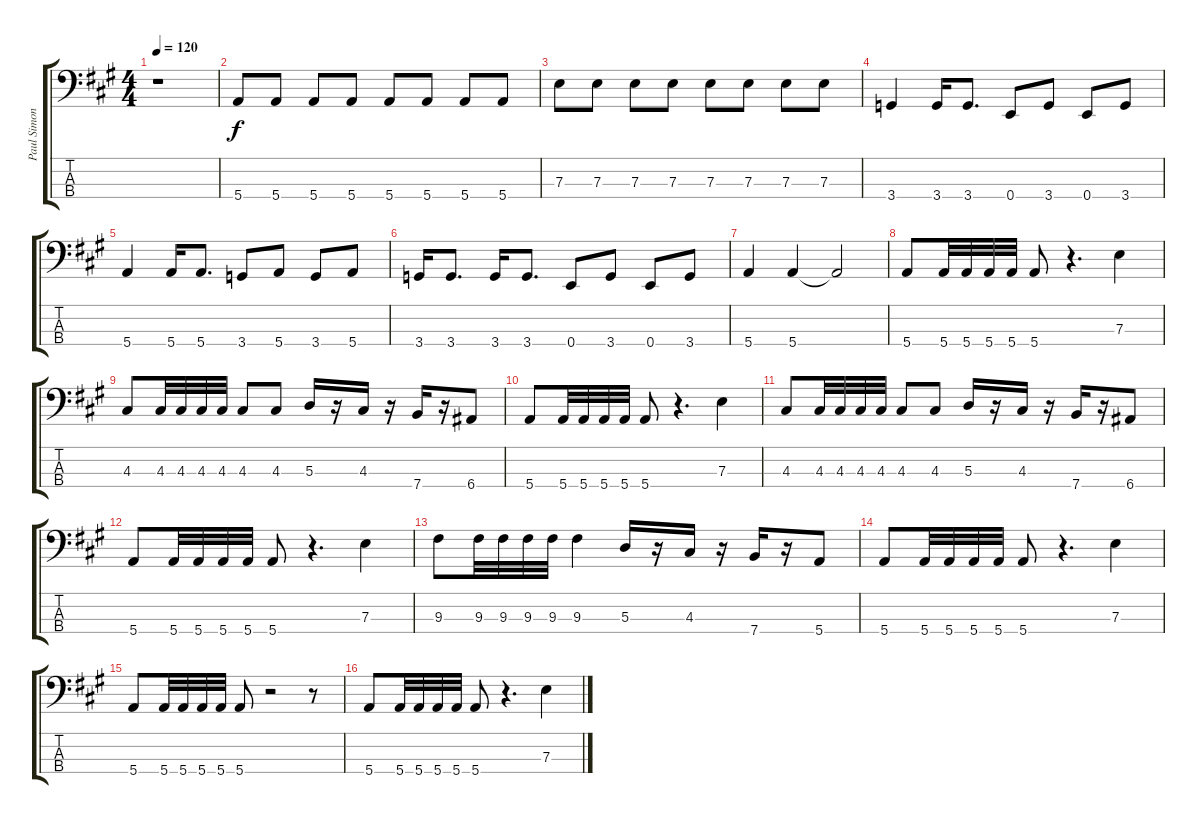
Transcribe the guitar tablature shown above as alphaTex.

\track ("Paul Simonon - Bass Guitar" "Paul Simon") {instrument electricbassfinger}
\staff {score tabs}
\tuning (G2 D2 A1 E1) {hide}
\ts (4 4)
\tempo 120
\clef f4
\ks a
r.1{dy f instrument electricbassfinger} |
5.4.8 5.4.8 5.4.8 5.4.8 5.4.8 5.4.8 5.4.8 5.4.8 |
7.3.8 7.3.8 7.3.8 7.3.8 7.3.8 7.3.8 7.3.8 7.3.8 |
3.4.4 3.4.16 3.4.8{d} 0.4.8 3.4.8 0.4.8 3.4.8 |
5.4.4 5.4.16 5.4.8{d} 3.4.8 5.4.8 3.4.8 5.4.8 |
3.4.16 3.4.8{d} 3.4.16 3.4.8{d} 0.4.8 3.4.8 0.4.8 3.4.8 |
5.4.4 5.4.4 5.4{t}.2 |
5.4.8 5.4.32 5.4.32 5.4.32 5.4.32 5.4.8 r.4{d} 7.3.4 |
4.3.8 4.3.32 4.3.32 4.3.32 4.3.32 4.3.8 4.3.8 5.3.16 r.16 4.3.16 r.16 7.4.16 r.16 6.4.8 |
5.4.8 5.4.32 5.4.32 5.4.32 5.4.32 5.4.8 r.4{d} 7.3.4 |
4.3.8 4.3.32 4.3.32 4.3.32 4.3.32 4.3.8 4.3.8 5.3.16 r.16 4.3.16 r.16 7.4.16 r.16 6.4.8 |
5.4.8 5.4.32 5.4.32 5.4.32 5.4.32 5.4.8 r.4{d} 7.3.4 |
9.3.8 9.3.32 9.3.32 9.3.32 9.3.32 9.3.4 5.3.16 r.16 4.3.16 r.16 7.4.16 r.16 5.4.8 |
5.4.8 5.4.32 5.4.32 5.4.32 5.4.32 5.4.8 r.4{d} 7.3.4 |
5.4.8 5.4.32 5.4.32 5.4.32 5.4.32 5.4.8 r.2 r.8 |
5.4.8 5.4.32 5.4.32 5.4.32 5.4.32 5.4.8 r.4{d} 7.3.4
